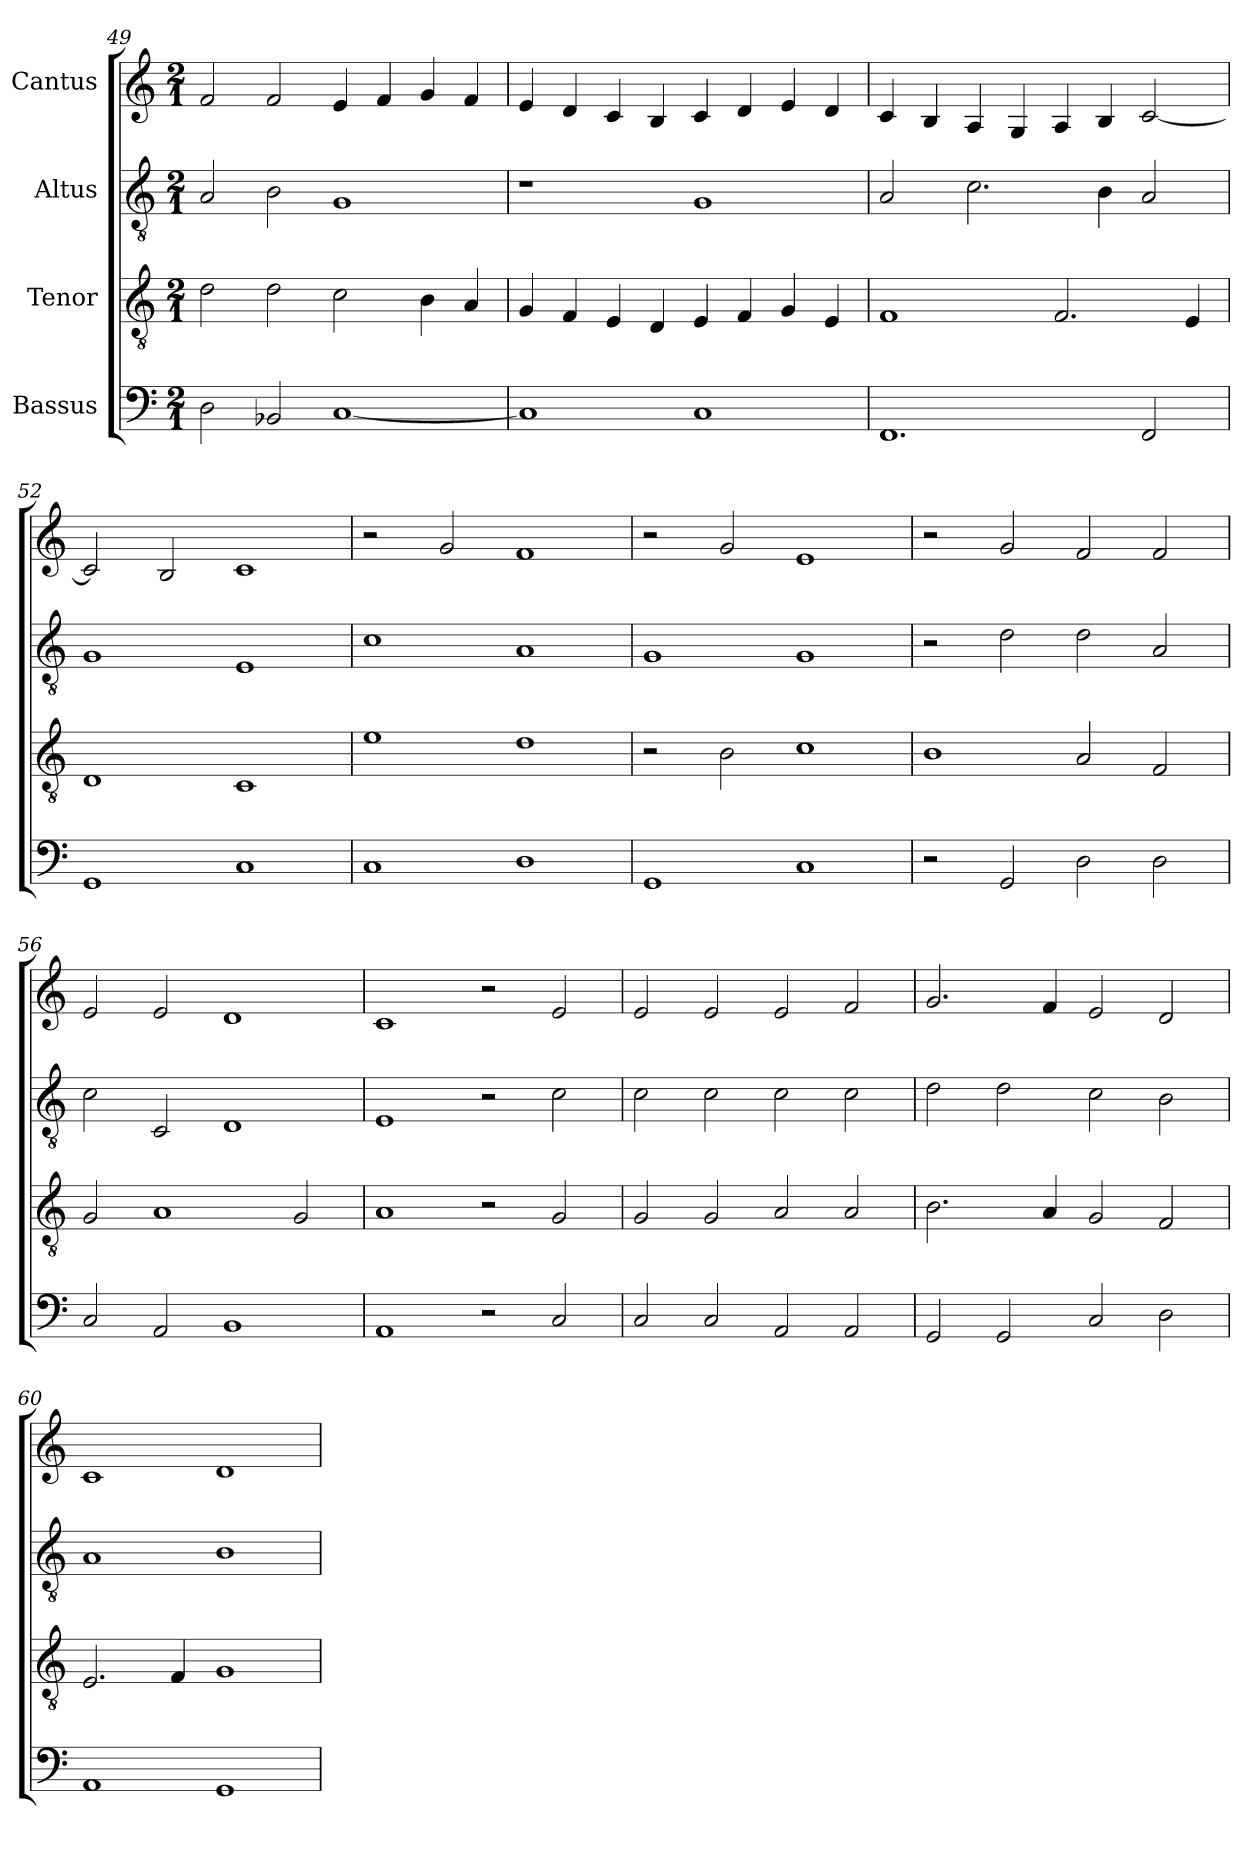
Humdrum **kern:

**kern	**kern	**kern	**kern
*part4	*part3	*part2	*part1
*staff4	*staff3	*staff2	*staff1
*I"Bassus	*I"Tenor	*I"Altus	*I"Cantus
*clefF4	*clefGv2	*clefGv2	*clefG2
*	*ITrd7c12	*ITrd7c12	*
*k[]	*k[]	*k[]	*k[]
*C:	*C:	*C:	*C:
*M2/1	*M2/1	*M2/1	*M2/1
=49	=49	=49	=49
2Di\	2Di\	2AAi/	2fi/
2BB-Xi/	2Di\	2BBi\	2fi/
[<1Ci	2Ci\	1GGi	4ei/
.	.	.	4fi/
.	4BBi\	.	4gi/
.	4AAi/	.	4fi/
=50	=50	=50	=50
1Ci]	4GGi/	1r	4ei/
.	4FFi/	.	4di/
.	4EEi/	.	4ci/
.	4DDi/	.	4Bi/
1Ci	4EEi/	1GGi	4ci/
.	4FFi/	.	4di/
.	4GGi/	.	4ei/
.	4EEi/	.	4di/
=51	=51	=51	=51
1.FFi	1FFi	2AAi/	4ci/
.	.	.	4Bi/
.	.	2.Ci\	4Ai/
.	.	.	4Gi/
.	2.FFi/	.	4Ai/
.	.	4BBi\	4Bi/
2FFi/	.	2AAi/	[<2ci/
.	4EEi/	.	.
=52	=52	=52	=52
1GGi	1DDi	1GGi	2ci/]
.	.	.	2Bi/
1Ci	1CCi	1EEi	1ci
!!LO:LB:g=z
=53	=53	=53	=53
1Ci	1Ei	1Ci	2r
.	.	.	2gi/
1Di	1Di	1AAi	1fi
=54	=54	=54	=54
1GGi	2r	1GGi	2r
.	2BBi\	.	2gi/
1Ci	1Ci	1GGi	1ei
=55	=55	=55	=55
2r	1BBi	2r	2r
2GGi/	.	2Di\	2gi/
2Di\	2AAi/	2Di\	2fi/
2Di\	2FFi/	2AAi/	2fi/
=56	=56	=56	=56
2Ci/	2GGi/	2Ci\	2ei/
2AAi/	1AAi	2CCi/	2ei/
1BBi	.	1DDi	1di
.	2GGi/	.	.
=57	=57	=57	=57
1AAi	1AAi	1EEi	1ci
2r	2r	2r	2r
2Ci/	2GGi/	2Ci\	2ei/
=58	=58	=58	=58
2Ci/	2GGi/	2Ci\	2ei/
2Ci/	2GGi/	2Ci\	2ei/
2AAi/	2AAi/	2Ci\	2ei/
2AAi/	2AAi/	2Ci\	2fi/
!!LO:LB:g=z
=59	=59	=59	=59
2GGi/	2.BBi\	2Di\	2.gi/
2GGi/	.	2Di\	.
.	4AAi/	.	4fi/
2Ci/	2GGi/	2Ci\	2ei/
2Di\	2FFi/	2BBi\	2di/
=60	=60	=60	=60
1AAi	2.EEi/	1AAi	1ci
.	4FFi/	.	.
1GGi	1GGi	1BBi	1di
=	=	=	=
*-	*-	*-	*-
